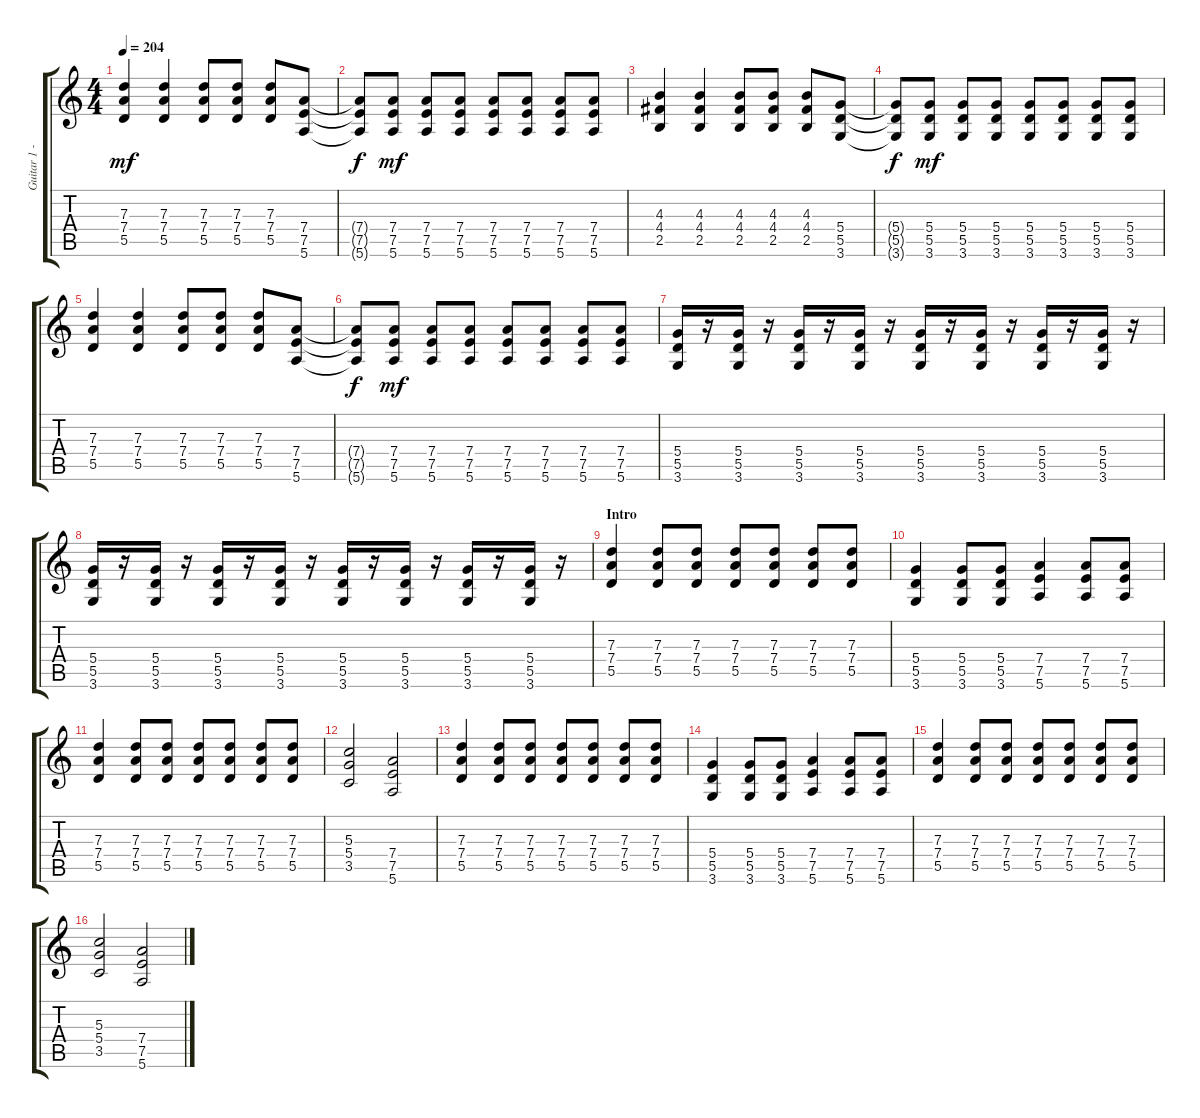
\track ("Guitar 1 - Mathias" "Guitar 1 -") {instrument distortionguitar}
\staff {score tabs}
\tuning (E4 B3 G3 D3 A2 E2) {hide}
\ts (4 4)
\tempo 204
\clef g2
\ks c
(7.3 7.4 5.5).4{dy mf} (7.3 7.4 5.5).4 (7.3 7.4 5.5).8 (7.3 7.4 5.5).8 (7.3 7.4 5.5).8 (7.4 7.5 5.6).8 |
(7.4{t} 7.5{t} 5.6{t}).8{dy f} (7.4 7.5 5.6).8{dy mf} (7.4 7.5 5.6).8 (7.4 7.5 5.6).8 (7.4 7.5 5.6).8 (7.4 7.5 5.6).8 (7.4 7.5 5.6).8 (7.4 7.5 5.6).8 |
(4.3 4.4 2.5).4 (4.3 4.4 2.5).4 (4.3 4.4 2.5).8 (4.3 4.4 2.5).8 (4.3 4.4 2.5).8 (5.4 5.5 3.6).8 |
(5.4{t} 5.5{t} 3.6{t}).8{dy f} (5.4 5.5 3.6).8{dy mf} (5.4 5.5 3.6).8 (5.4 5.5 3.6).8 (5.4 5.5 3.6).8 (5.4 5.5 3.6).8 (5.4 5.5 3.6).8 (5.4 5.5 3.6).8 |
(7.3 7.4 5.5).4 (7.3 7.4 5.5).4 (7.3 7.4 5.5).8 (7.3 7.4 5.5).8 (7.3 7.4 5.5).8 (7.4 7.5 5.6).8 |
(7.4{t} 7.5{t} 5.6{t}).8{dy f} (7.4 7.5 5.6).8{dy mf} (7.4 7.5 5.6).8 (7.4 7.5 5.6).8 (7.4 7.5 5.6).8 (7.4 7.5 5.6).8 (7.4 7.5 5.6).8 (7.4 7.5 5.6).8 |
(5.4 5.5 3.6).16 r.16 (5.4 5.5 3.6).16 r.16 (5.4 5.5 3.6).16 r.16 (5.4 5.5 3.6).16 r.16 (5.4 5.5 3.6).16 r.16 (5.4 5.5 3.6).16 r.16 (5.4 5.5 3.6).16 r.16 (5.4 5.5 3.6).16 r.16 |
(5.4 5.5 3.6).16 r.16 (5.4 5.5 3.6).16 r.16 (5.4 5.5 3.6).16 r.16 (5.4 5.5 3.6).16 r.16 (5.4 5.5 3.6).16 r.16 (5.4 5.5 3.6).16 r.16 (5.4 5.5 3.6).16 r.16 (5.4 5.5 3.6).16 r.16 |
\section ("" "Intro")
(7.3 7.4 5.5).4 (7.3 7.4 5.5).8 (7.3 7.4 5.5).8 (7.3 7.4 5.5).8 (7.3 7.4 5.5).8 (7.3 7.4 5.5).8 (7.3 7.4 5.5).8 |
(5.4 5.5 3.6).4 (5.4 5.5 3.6).8 (5.4 5.5 3.6).8 (7.4 7.5 5.6).4 (7.4 7.5 5.6).8 (7.4 7.5 5.6).8 |
(7.3 7.4 5.5).4 (7.3 7.4 5.5).8 (7.3 7.4 5.5).8 (7.3 7.4 5.5).8 (7.3 7.4 5.5).8 (7.3 7.4 5.5).8 (7.3 7.4 5.5).8 |
(5.3 5.4 3.5).2 (7.4 7.5 5.6).2 |
(7.3 7.4 5.5).4 (7.3 7.4 5.5).8 (7.3 7.4 5.5).8 (7.3 7.4 5.5).8 (7.3 7.4 5.5).8 (7.3 7.4 5.5).8 (7.3 7.4 5.5).8 |
(5.4 5.5 3.6).4 (5.4 5.5 3.6).8 (5.4 5.5 3.6).8 (7.4 7.5 5.6).4 (7.4 7.5 5.6).8 (7.4 7.5 5.6).8 |
(7.3 7.4 5.5).4 (7.3 7.4 5.5).8 (7.3 7.4 5.5).8 (7.3 7.4 5.5).8 (7.3 7.4 5.5).8 (7.3 7.4 5.5).8 (7.3 7.4 5.5).8 |
(5.3 5.4 3.5).2 (7.4 7.5 5.6).2
